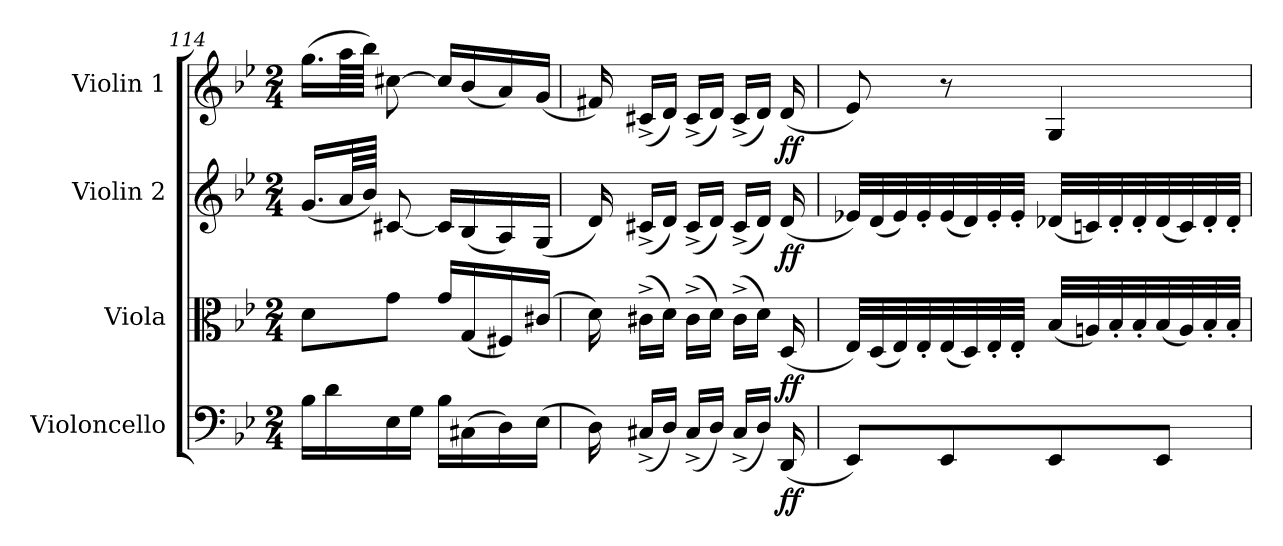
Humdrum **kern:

**kern	**dynam	**kern	**dynam	**kern	**dynam	**kern	**dynam
*part4	*part4	*part3	*part3	*part2	*part2	*part1	*part1
*staff4	*staff4	*staff3	*staff3	*staff2	*staff2	*staff1	*staff1
*I"Violoncello	*	*I"Viola	*	*I"Violin 2	*	*I"Violin 1	*
*I'Vc	*	*I'Vla	*	*I'Vln	*	*I'Vln	*
*clefF4	*	*clefC3	*	*clefG2	*	*clefG2	*
*k[b-e-]	*	*k[b-e-]	*	*k[b-e-]	*	*k[b-e-]	*
*M2/4	*	*M2/4	*	*M2/4	*	*M2/4	*
=114	=114	=114	=114	=114	=114	=114	=114
16B-\LL	.	8d\L	.	(16.g/LL	.	(16.gg\LL	.
16d\	.	.	.	.	.	.	.
.	.	.	.	64a/LL	.	64aa\LL	.
.	.	.	.	64b-/JJJJ)	.	64bb-\JJJJ)	.
16E-\	.	8g\J	.	[8c#X/	.	[8cc#X\	.
16G\JJ	.	.	.	.	.	.	.
16B-\LL	.	16g/LL	.	16c#/LL]	.	16cc#/LL]	.
(16C#X\	.	(16G/	.	(16B-/	.	(16b-/	.
16D\)	.	16F#X/)	.	16A/)	.	16a/)	.
(16E-\JJ	.	(16c#X/JJ	.	(16G/JJ	.	(16g/JJ	.
!!LO:PB:g=z
=115	=115	=115	=115	=115	=115	=115	=115
16D\)	.	16d\)	.	16d/)	.	16f#X/)	.
(16C#X^/LL	.	(16c#X^\LL	.	(16c#X^/LL	.	(16c#X^/LL	.
16D/JJ)	.	16d\JJ)	.	16d/JJ)	.	16d/JJ)	.
(16C#^/LL	.	(16c#^\LL	.	(16c#^/LL	.	(16c#^/LL	.
16D/JJ)	.	16d\JJ)	.	16d/JJ)	.	16d/JJ)	.
(16C#^/LL	.	(16c#^\LL	.	(16c#^/LL	.	(16c#^/LL	.
16D/JJ)	.	16d\JJ)	.	16d/JJ)	.	16d/JJ)	.
!	!LO:DY:b	!	!LO:DY:b	!	!LO:DY:b	!	!LO:DY:b
(16DD/	ff	(16D/	ff	(16d/	ff	(16d/	ff
!!LO:PB:g=z
=116	=116	=116	=116	=116	=116	=116	=116
8EE-/L)	.	32E-/LLL)	.	32e-X/LLL)	.	8e-/)	.
.	.	(32D/	.	(32d/	.	.	.
.	.	32E-/)	.	32e-/)	.	.	.
.	.	32E-'/	.	32e-'/	.	.	.
8EE-/	.	(32E-/	.	(32e-/	.	8r	.
.	.	32D/)	.	32d/)	.	.	.
.	.	32E-'/	.	32e-'/	.	.	.
.	.	32E-'/JJJ	.	32e-'/JJJ	.	.	.
8EE-/	.	(32B-/LLL	.	(32d-X/LLL	.	4G/	.
.	.	32An/)	.	32cn/)	.	.	.
.	.	32B-'/	.	32d-'/	.	.	.
.	.	32B-'/	.	32d-'/	.	.	.
8EE-/J	.	(32B-/	.	(32d-/	.	.	.
.	.	32A/)	.	32c/)	.	.	.
.	.	32B-'/	.	32d-'/	.	.	.
.	.	32B-'/JJJ	.	32d-'/JJJ	.	.	.
=	=	=	=	=	=	=	=
*-	*-	*-	*-	*-	*-	*-	*-
